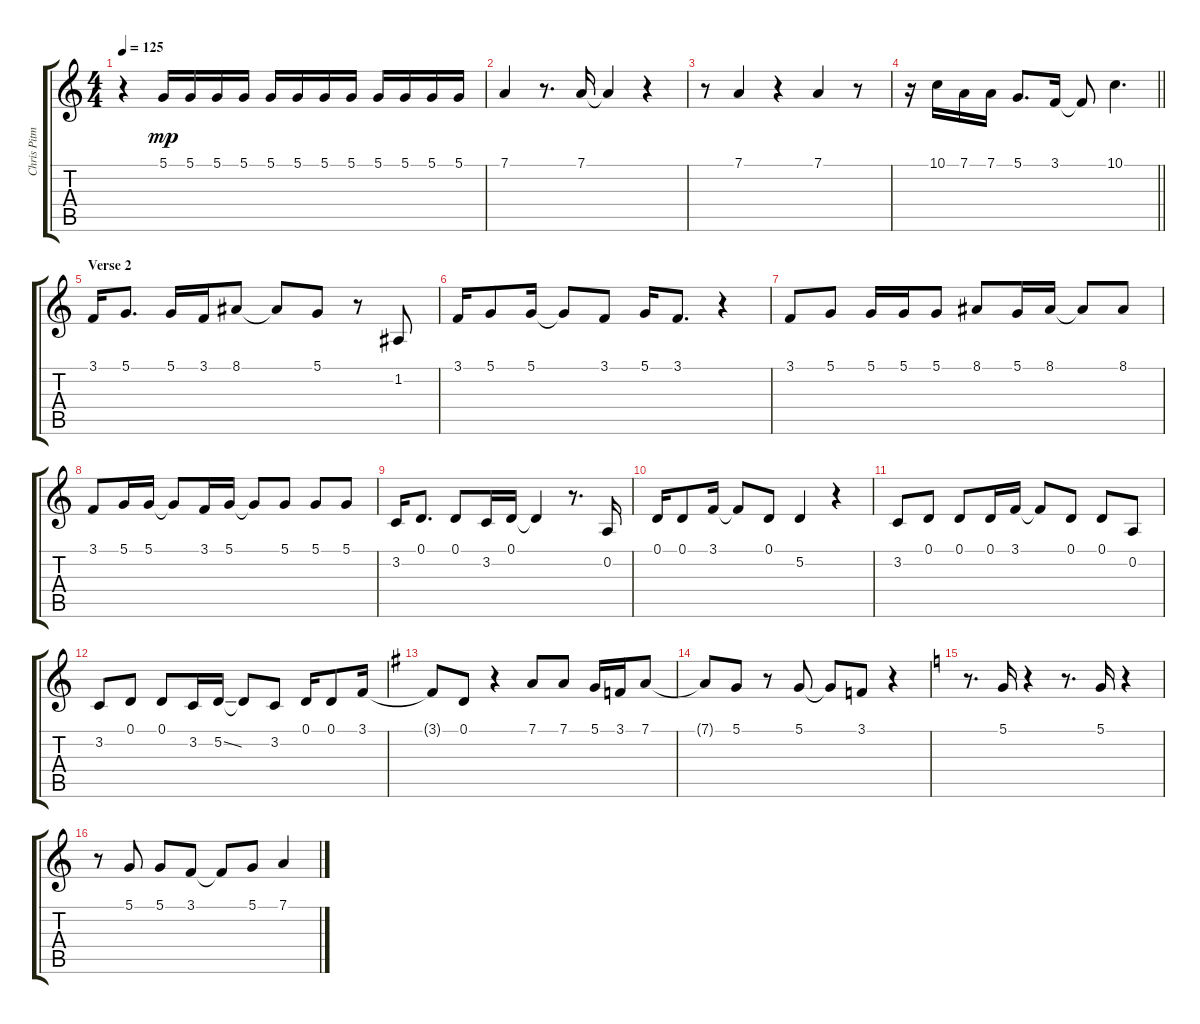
\track ("Chris Pitman (VOICE)" "Chris Pitm") {instrument lead3calliope}
\staff {score tabs}
\tuning (D4 A3 F3 C3 G2 D2) {hide}
\ts (4 4)
\tempo 125
\clef g2
\ks c
r.4{dy mp} 5.1.16 5.1.16 5.1.16 5.1.16 5.1.16 5.1.16 5.1.16 5.1.16 5.1.16 5.1.16 5.1.16 5.1.16 |
7.1.4 r.8{d} 7.1.16 7.1{t}.4 r.4 |
r.8 7.1.4 r.4 7.1.4 r.8 |
\barLineRight lightlight
r.16 10.1.16 7.1.16 7.1.16 5.1.8{d} 3.1.16 3.1{t}.8 10.1.4{d} |
\section ("" "Verse 2")
3.1.16 5.1.8{d} 5.1.16 3.1.16 8.1.8 8.1{t}.8 5.1.8 r.8 1.2.8 |
3.1.16 5.1.8 5.1.16 5.1{t}.8 3.1.8 5.1.16 3.1.8{d} r.4 |
3.1.8 5.1.8 5.1.16 5.1.16 5.1.8 8.1.8 5.1.16 8.1.16 8.1{t}.8 8.1.8 |
3.1.8 5.1.16 5.1.16 5.1{t}.8 3.1.16 5.1.16 5.1{t}.8 5.1.8 5.1.8 5.1.8 |
3.2.16 0.1.8{d} 0.1.8 3.2.16 0.1.16 0.1{t}.4 r.8{d} 0.2.16 |
0.1.16 0.1.8 3.1.16 3.1{t}.8 0.1.8 5.2.4 r.4 |
3.2.8 0.1.8 0.1.8 0.1.16 3.1.16 3.1{t}.8 0.1.8 0.1.8 0.2.8 |
3.2.8 0.1.8 0.1.8 3.2.16 5.2{ss}.16 5.2{t}.8 3.2.8 0.1.16 0.1.8 3.1.16 |
\ks g
3.1{t}.8 0.1.8 r.4 7.1.8 7.1.8 5.1.16 3.1.16 7.1.8 |
7.1{t}.8 5.1.8 r.8 5.1.8 5.1{t}.8 3.1.8 r.4 |
\ks c
r.8{d} 5.1.16 r.4 r.8{d} 5.1.16 r.4 |
r.8 5.1.8 5.1.8 3.1.8 3.1{t}.8 5.1.8 7.1.4
